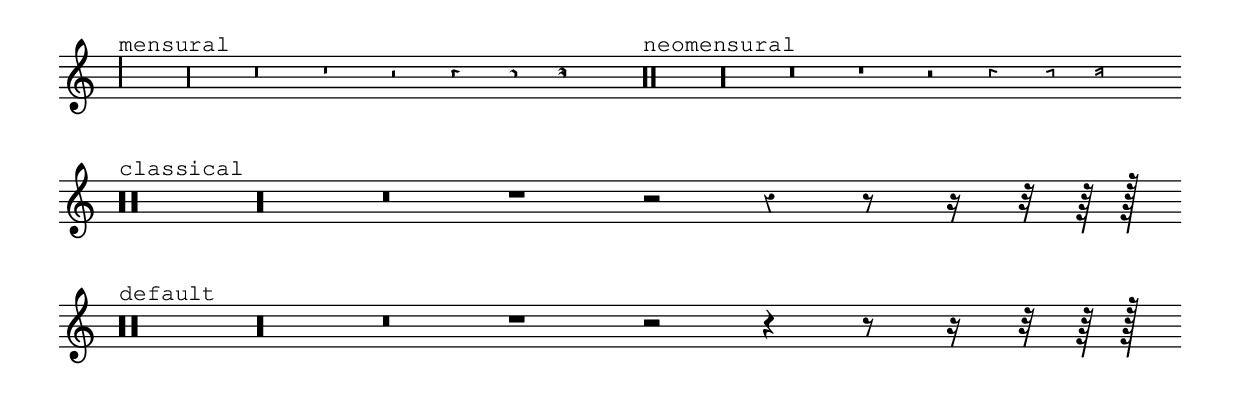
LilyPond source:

%% Do not edit this file; it is automatically
%% generated from LSR http://lsr.dsi.unimi.it
%% This file is in the public domain.
\version "2.13.20"

\header {
  lsrtags = "rhythms, ancient-notation, tweaks-and-overrides"

%% Translation of GIT committish: e0aa246e0ed1a86dc41a99ab79bff822d3320aa7
  doctitlees = "Estilos de silencios"
  texidoces = "
Los silencios se pueden imprimir en distintos estilos.
"

%% Translation of GIT committish: 0a868be38a775ecb1ef935b079000cebbc64de40

  doctitlede = "Pausenstile"
  texidocde = "
Pausen können in verschiedenen Stilen dargestellt werden.
"



%% Translation of GIT committish: 4da4307e396243a5a3bc33a0c2753acac92cb685
  texidocfr = "
Les silences peuvent être gravés selon différents styles.

"
  doctitlefr = "Styles de silences"

  texidoc = "
Rests may be used in various styles.




"
  doctitle = "Rest styles"
} % begin verbatim

\layout {
  indent = 0
  \context {
    \Staff
    \remove "Time_signature_engraver"
  }
}

\new Staff \relative c {
  \cadenzaOn
  \override Staff.Rest #'style = #'mensural
  r\maxima^\markup \typewriter { mensural }
  r\longa r\breve r1 r2 r4 r8 r16 s32 s64 s128 s128
  \bar ""

  \override Staff.Rest #'style = #'neomensural
  r\maxima^\markup \typewriter { neomensural }
  r\longa r\breve r1 r2 r4 r8 r16 s32 s64 s128 s128
  \bar ""

  \override Staff.Rest #'style = #'classical
  r\maxima^\markup \typewriter { classical }
  r\longa r\breve r1 r2 r4 r8 r16 r32 r64 r128 s128
  \bar ""

  \override Staff.Rest  #'style = #'default
  r\maxima^\markup \typewriter { default }
  r\longa r\breve r1 r2 r4 r8 r16 r32 r64 r128 s128
}

